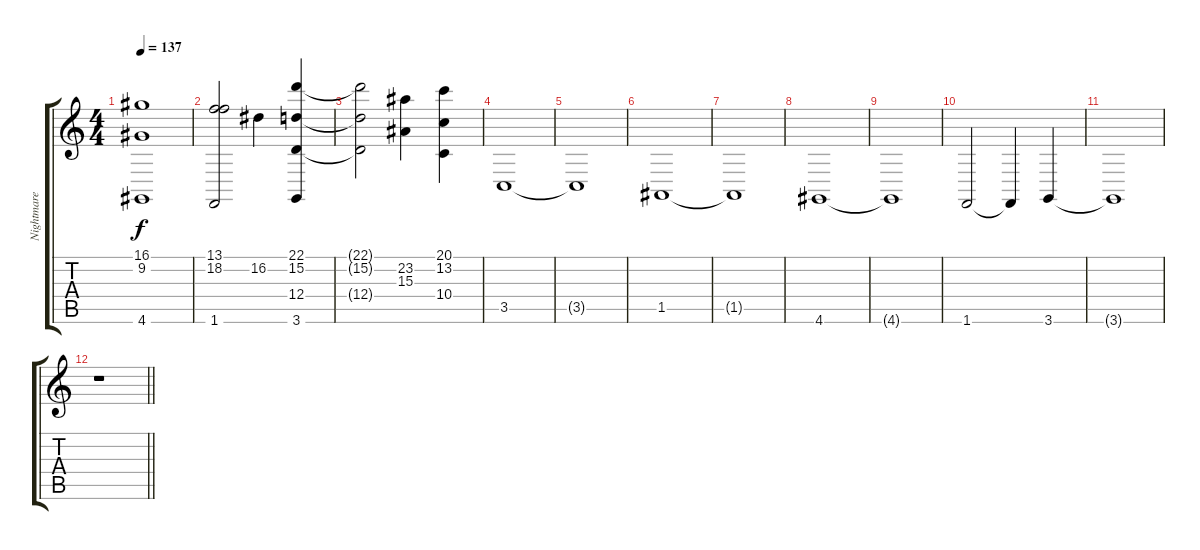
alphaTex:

\track ("Nightmare Industries Syntezer 1" "Nightmare ") {instrument stringensemble1}
\staff {score tabs}
\tuning (E4 B3 G3 D3 A2 E2) {hide}
\ts (4 4)
\tempo 137
\clef g2
\ks c
(16.1{t} 9.2{t} 4.6{t}).1{dy f} |
(13.1 18.2 1.6).2 16.2.4 (22.1 15.2 12.4 3.6).4 |
(22.1{t} 15.2{t} 12.4{t}).2 (23.2 15.3).4 (20.1 13.2 10.4).4 |
3.5.1 |
3.5{t}.1 |
1.5.1 |
1.5{t}.1 |
4.6.1 |
4.6{t}.1 |
1.6.2 1.6{t}.4 3.6.4 |
3.6{t}.1 |
\barLineRight lightlight
r.1
